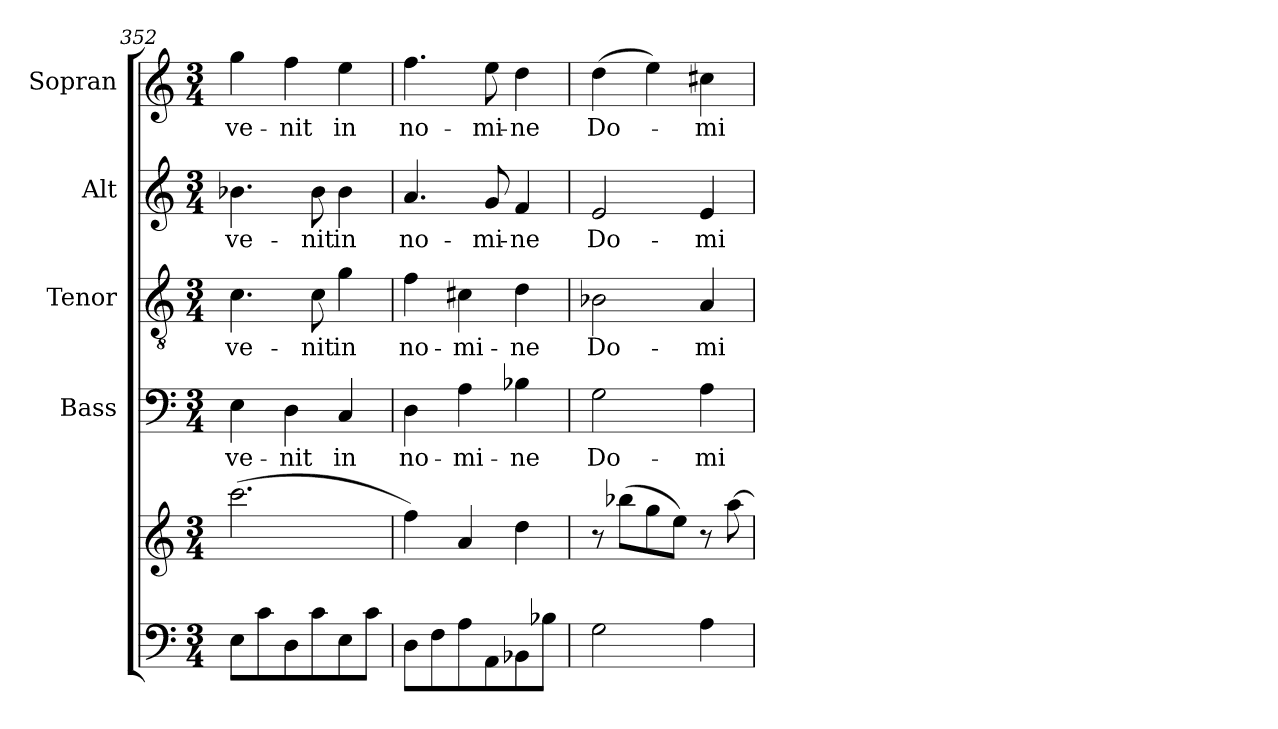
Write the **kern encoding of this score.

**kern	**kern	**kern	**text	**kern	**text	**kern	**text	**kern	**text
*part5	*part5	*part4	*part4	*part3	*part3	*part2	*part2	*part1	*part1
*staff6	*staff5	*staff4	*staff4	*staff3	*staff3	*staff2	*staff2	*staff1	*staff1
*	*	*I"Bass	*	*I"Tenor	*	*I"Alt	*	*I"Sopran	*
*	*	*I'B.	*	*I'T.	*	*I'A.	*	*I'S.	*
*clefF4	*clefG2	*clefF4	*	*clefGv2	*	*clefG2	*	*clefG2	*
*k[]	*k[]	*k[]	*	*k[]	*	*k[]	*	*k[]	*
*C:	*C:	*C:	*	*C:	*	*C:	*	*C:	*
*M3/4	*M3/4	*M3/4	*	*M3/4	*	*M3/4	*	*M3/4	*
=352	=352	=352	=352	=352	=352	=352	=352	=352	=352
!	!	!	!LO:LY:b	!	!LO:LY:b	!	!LO:LY:b	!	!LO:LY:b
8E\L	(>2.ccc\	4E\	ve-	4.c\	ve-	4.b-X\	ve-	4gg\	ve-
8c\	.	.	.	.	.	.	.	.	.
!	!	!	!LO:LY:b	!	!	!	!	!	!LO:LY:b
8D\	.	4D\	-nit	.	.	.	.	4ff\	-nit
!	!	!	!	!	!LO:LY:b	!	!LO:LY:b	!	!
8c\	.	.	.	8c\	-nit	8b-\	-nit	.	.
!	!	!	!LO:LY:b	!	!LO:LY:b	!	!LO:LY:b	!	!LO:LY:b
8E\	.	4C/	in	4g\	in	4b-\	in	4ee\	in
8c\J	.	.	.	.	.	.	.	.	.
=353	=353	=353	=353	=353	=353	=353	=353	=353	=353
!	!	!	!LO:LY:b	!	!LO:LY:b	!	!LO:LY:b	!	!LO:LY:b
8D\L	4ff\)	4D\	no-	4f\	no-	4.a/	no-	4.ff\	no-
8F\	.	.	.	.	.	.	.	.	.
!	!	!	!LO:LY:b	!	!LO:LY:b	!	!	!	!
8A\	4a/	4A\	-mi-	4c#X\	-mi-	.	.	.	.
!	!	!	!	!	!	!	!LO:LY:b	!	!LO:LY:b
8AA\	.	.	.	.	.	8g/	-mi-	8ee\	-mi-
!	!	!	!LO:LY:b	!	!LO:LY:b	!	!LO:LY:b	!	!LO:LY:b
8BB-X\	4dd\	4B-X\	-ne	4d\	-ne	4f/	-ne	4dd\	-ne
8B-X\J	.	.	.	.	.	.	.	.	.
=354	=354	=354	=354	=354	=354	=354	=354	=354	=354
!	!	!	!LO:LY:b	!	!LO:LY:b	!	!LO:LY:b	!	!LO:LY:b
2G\	8r	2G\	Do-	2B-X\	Do-	2e/	Do-	(>4dd\	Do-
.	(>8bb-X\L	.	.	.	.	.	.	.	.
.	8gg\	.	.	.	.	.	.	4ee\)	.
.	8ee\J)	.	.	.	.	.	.	.	.
!	!	!	!LO:LY:b	!	!LO:LY:b	!	!LO:LY:b	!	!LO:LY:b
4A\	8r	4A\	-mi-	4A/	-mi-	4e/	-mi-	4cc#X\	-mi-
.	[8aa\	.	.	.	.	.	.	.	.
=	=	=	=	=	=	=	=	=	=
*-	*-	*-	*-	*-	*-	*-	*-	*-	*-
